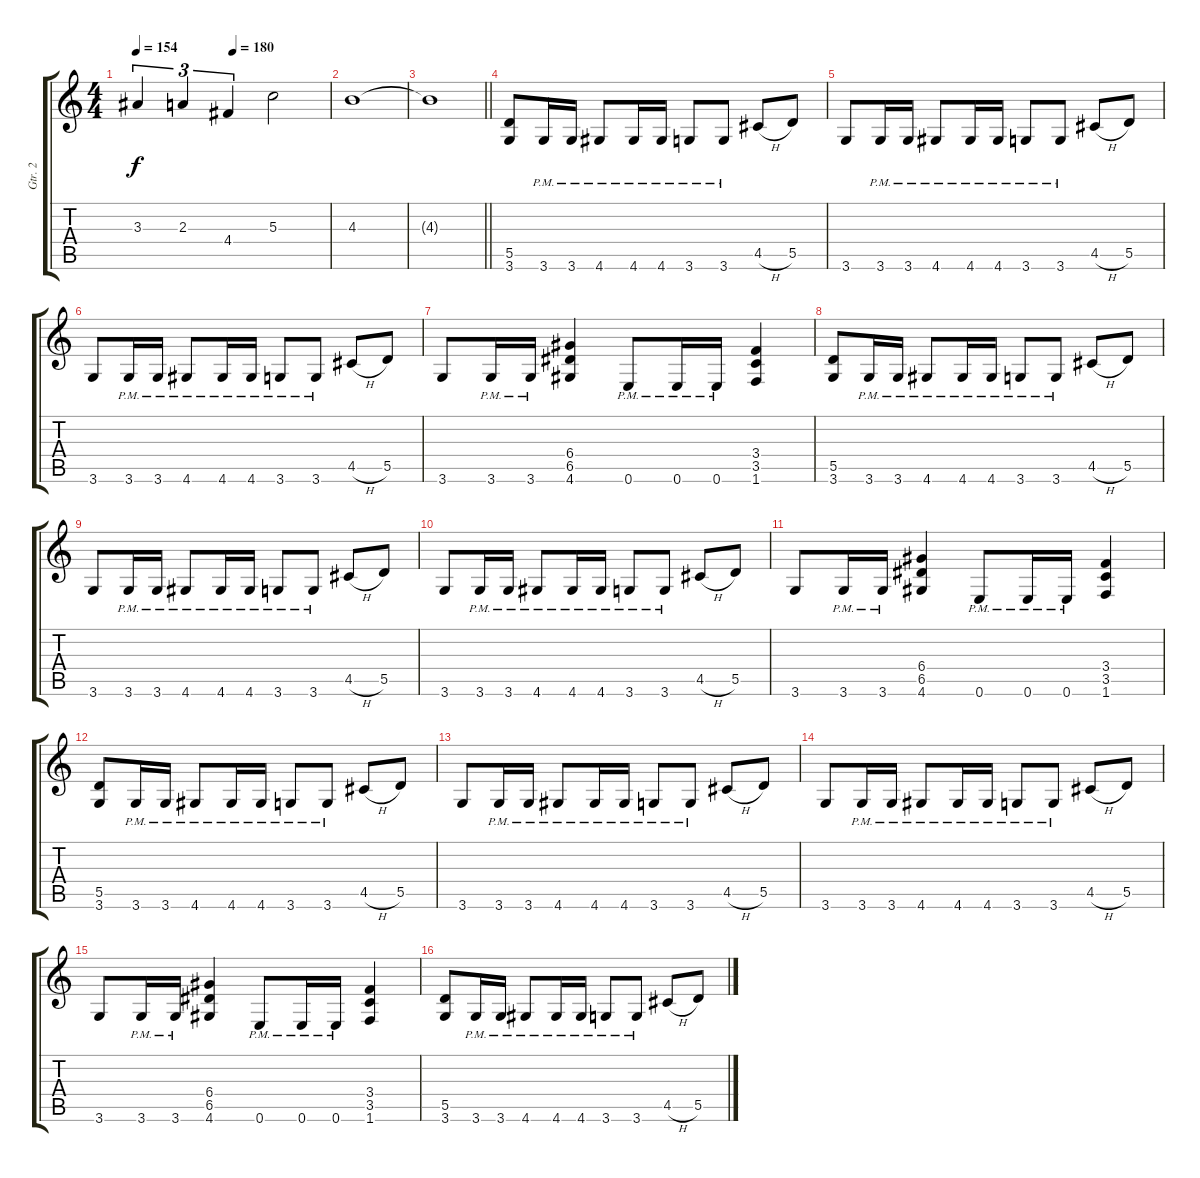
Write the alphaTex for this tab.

\track ("Gtr. 2" "Gtr. 2") {instrument overdrivenguitar}
\staff {score tabs}
\tuning (E4 B3 G3 D3 A2 E2) {hide}
\ts (4 4)
\tempo 154
\tempo (190 0.5)
\tempo (180 0.5)
\clef g2
\ks c
3.3.4{tu (3 2) dy f} 2.3.4{tu (3 2)} 4.4.4{tu (3 2)} 5.3.2 |
4.3.1 |
\barLineRight lightlight
4.3{t}.1 |
(5.5 3.6).8 3.6{pm}.16 3.6{pm}.16 4.6{pm}.8 4.6{pm}.16 4.6{pm}.16 3.6{pm}.8 3.6{pm}.8 4.5{h}.8 5.5.8 |
3.6.8 3.6{pm}.16 3.6{pm}.16 4.6{pm}.8 4.6{pm}.16 4.6{pm}.16 3.6{pm}.8 3.6{pm}.8 4.5{h}.8 5.5.8 |
3.6.8 3.6{pm}.16 3.6{pm}.16 4.6{pm}.8 4.6{pm}.16 4.6{pm}.16 3.6{pm}.8 3.6{pm}.8 4.5{h}.8 5.5.8 |
3.6.8 3.6{pm}.16 3.6{pm}.16 (6.4 6.5 4.6).4 0.6{pm}.8 0.6{pm}.16 0.6{pm}.16 (3.4 3.5 1.6).4 |
(5.5 3.6).8 3.6{pm}.16 3.6{pm}.16 4.6{pm}.8 4.6{pm}.16 4.6{pm}.16 3.6{pm}.8 3.6{pm}.8 4.5{h}.8 5.5.8 |
3.6.8 3.6{pm}.16 3.6{pm}.16 4.6{pm}.8 4.6{pm}.16 4.6{pm}.16 3.6{pm}.8 3.6{pm}.8 4.5{h}.8 5.5.8 |
3.6.8 3.6{pm}.16 3.6{pm}.16 4.6{pm}.8 4.6{pm}.16 4.6{pm}.16 3.6{pm}.8 3.6{pm}.8 4.5{h}.8 5.5.8 |
3.6.8 3.6{pm}.16 3.6{pm}.16 (6.4 6.5 4.6).4 0.6{pm}.8 0.6{pm}.16 0.6{pm}.16 (3.4 3.5 1.6).4 |
(5.5 3.6).8 3.6{pm}.16 3.6{pm}.16 4.6{pm}.8 4.6{pm}.16 4.6{pm}.16 3.6{pm}.8 3.6{pm}.8 4.5{h}.8 5.5.8 |
3.6.8 3.6{pm}.16 3.6{pm}.16 4.6{pm}.8 4.6{pm}.16 4.6{pm}.16 3.6{pm}.8 3.6{pm}.8 4.5{h}.8 5.5.8 |
3.6.8 3.6{pm}.16 3.6{pm}.16 4.6{pm}.8 4.6{pm}.16 4.6{pm}.16 3.6{pm}.8 3.6{pm}.8 4.5{h}.8 5.5.8 |
3.6.8 3.6{pm}.16 3.6{pm}.16 (6.4 6.5 4.6).4 0.6{pm}.8 0.6{pm}.16 0.6{pm}.16 (3.4 3.5 1.6).4 |
(5.5 3.6).8 3.6{pm}.16 3.6{pm}.16 4.6{pm}.8 4.6{pm}.16 4.6{pm}.16 3.6{pm}.8 3.6{pm}.8 4.5{h}.8 5.5.8
